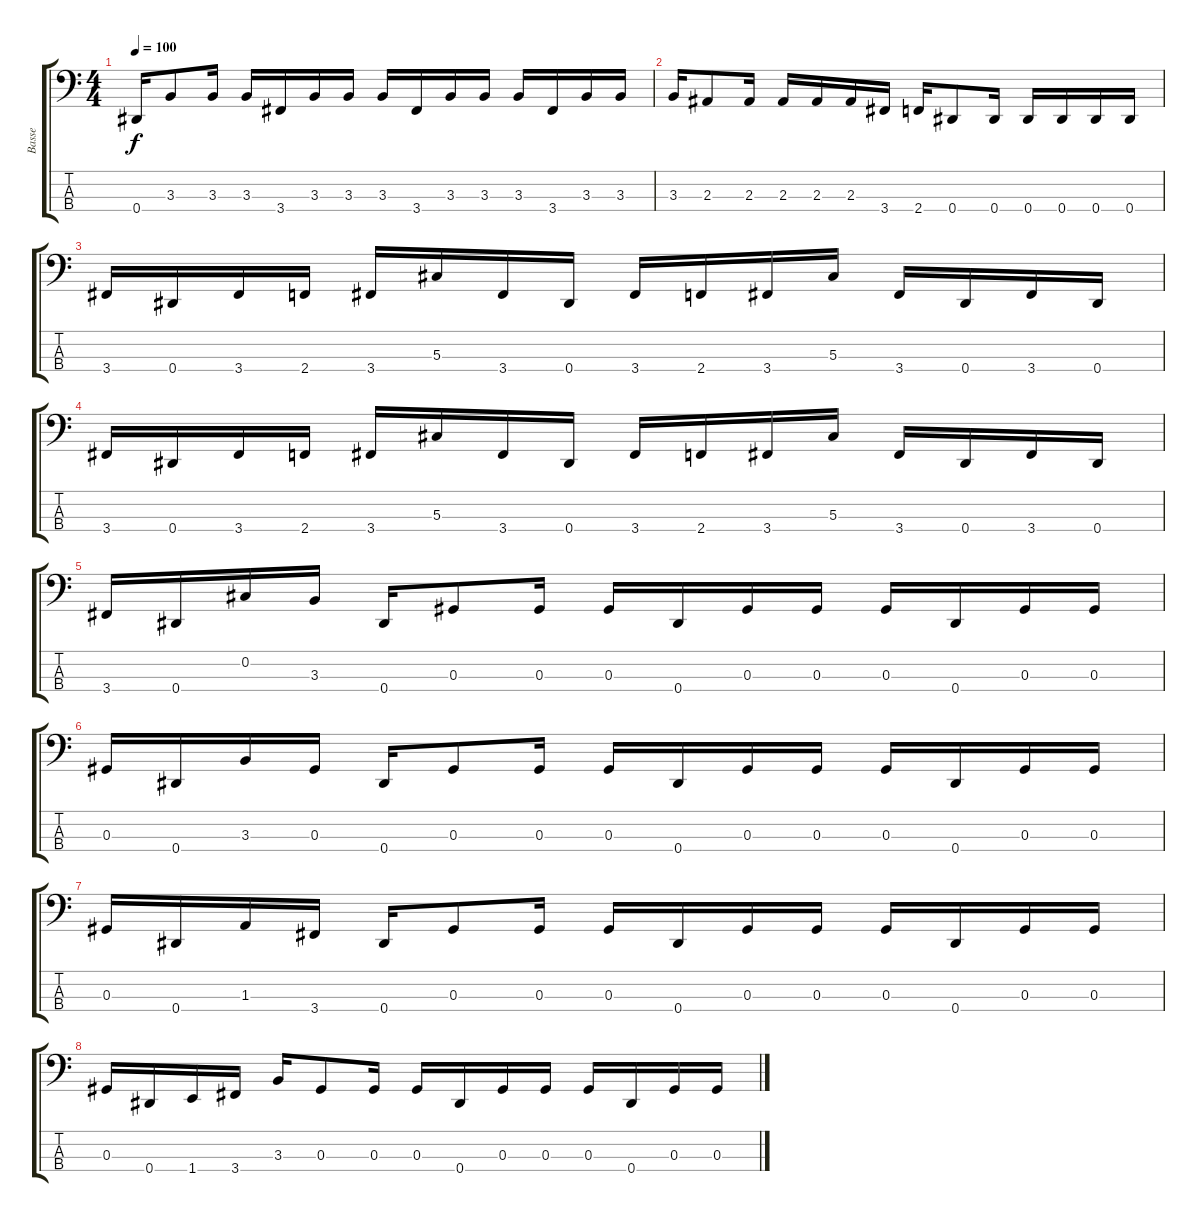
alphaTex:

\track ("Basse" "Basse") {instrument electricbassfinger}
\staff {score tabs}
\tuning (Gb2 Db2 Ab1 Eb1) {hide}
\ts (4 4)
\tempo 100
\clef f4
\ks c
0.4.16{dy f} 3.3.8 3.3.16 3.3.16 3.4.16 3.3.16 3.3.16 3.3.16 3.4.16 3.3.16 3.3.16 3.3.16 3.4.16 3.3.16 3.3.16 |
3.3.16 2.3.8 2.3.16 2.3.16 2.3.16 2.3.16 3.4.16 2.4.16 0.4.8 0.4.16 0.4.16 0.4.16 0.4.16 0.4.16 |
3.4.16 0.4.16 3.4.16 2.4.16 3.4.16 5.3.16 3.4.16 0.4.16 3.4.16 2.4.16 3.4.16 5.3.16 3.4.16 0.4.16 3.4.16 0.4.16 |
3.4.16 0.4.16 3.4.16 2.4.16 3.4.16 5.3.16 3.4.16 0.4.16 3.4.16 2.4.16 3.4.16 5.3.16 3.4.16 0.4.16 3.4.16 0.4.16 |
3.4.16 0.4.16 0.2.16 3.3.16 0.4.16 0.3.8 0.3.16 0.3.16 0.4.16 0.3.16 0.3.16 0.3.16 0.4.16 0.3.16 0.3.16 |
0.3.16 0.4.16 3.3.16 0.3.16 0.4.16 0.3.8 0.3.16 0.3.16 0.4.16 0.3.16 0.3.16 0.3.16 0.4.16 0.3.16 0.3.16 |
0.3.16 0.4.16 1.3.16 3.4.16 0.4.16 0.3.8 0.3.16 0.3.16 0.4.16 0.3.16 0.3.16 0.3.16 0.4.16 0.3.16 0.3.16 |
0.3.16 0.4.16 1.4.16 3.4.16 3.3.16 0.3.8 0.3.16 0.3.16 0.4.16 0.3.16 0.3.16 0.3.16 0.4.16 0.3.16 0.3.16
